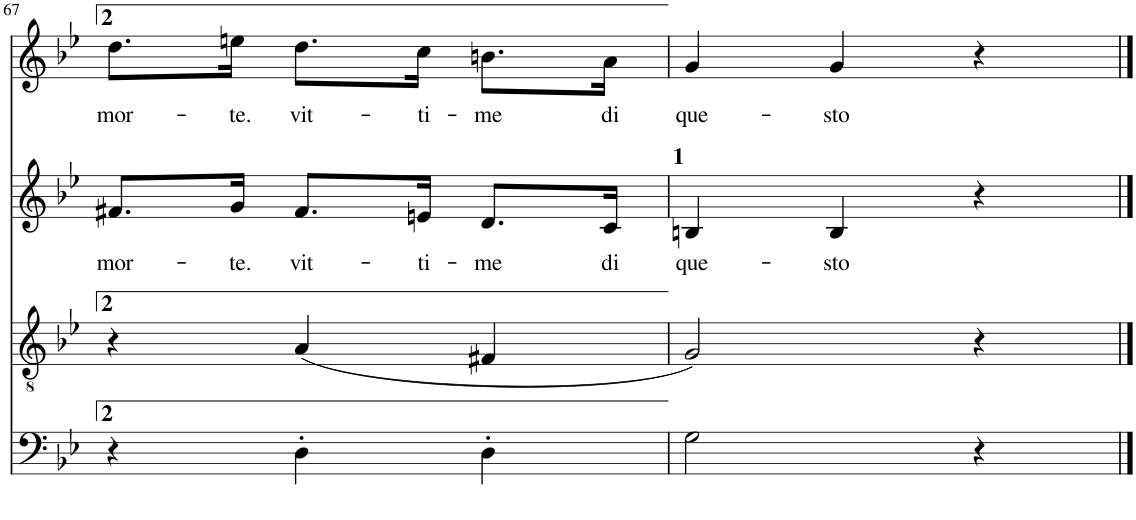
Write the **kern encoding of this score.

**kern	**kern	**kern	**text	**kern	**text
*part4	*part3	*part2	*part2	*part1	*part1
*staff4	*staff3	*staff2	*staff2	*staff1	*staff1
*I"B	*I"T	*I"C	*	*I"S	*
!!LO:PB:g=z
*clefF4	*clefGv2	*clefG2	*	*clefG2	*
*k[b-e-]	*k[b-e-]	*k[b-e-]	*	*k[b-e-]	*
*B-:	*B-:	*B-:	*	*B-:	*
*M3/4	*M3/4	*M3/4	*	*M3/4	*
=67	=67	=67	=67	=67	=67
!	!	!	!LO:LY:b	!	!LO:LY:b
4r	4r	8.f#X/L	mor-	8.dd\L	mor-
!	!	!	!LO:LY:b	!	!LO:LY:b
.	.	16g/Jk	-te.	16een\Jk	-te.
!	!	!	!LO:LY:b	!	!LO:LY:b
4D'\	(4A/	8.f#/L	vit-	8.dd\L	vit-
!	!	!	!LO:LY:b	!	!LO:LY:b
.	.	16en/Jk	-ti-	16cc\Jk	-ti-
!	!	!	!LO:LY:b	!	!LO:LY:b
4D'\	4F#X/	8.d/L	-me	8.bn\L	-me
!	!	!	!LO:LY:b	!	!LO:LY:b
.	.	16c/Jk	di	16a\Jk	di
=68	=68	=68	=68	=68	=68
!	!	!	!LO:LY:b	!	!LO:LY:b
2G\	2G/)	4Bn/	que-	4g/	que-
!	!	!	!LO:LY:b	!	!LO:LY:b
.	.	4B/	-sto	4g/	-sto
4r	4r	4r	.	4r	.
==	==	==	==	==	==
*-	*-	*-	*-	*-	*-
